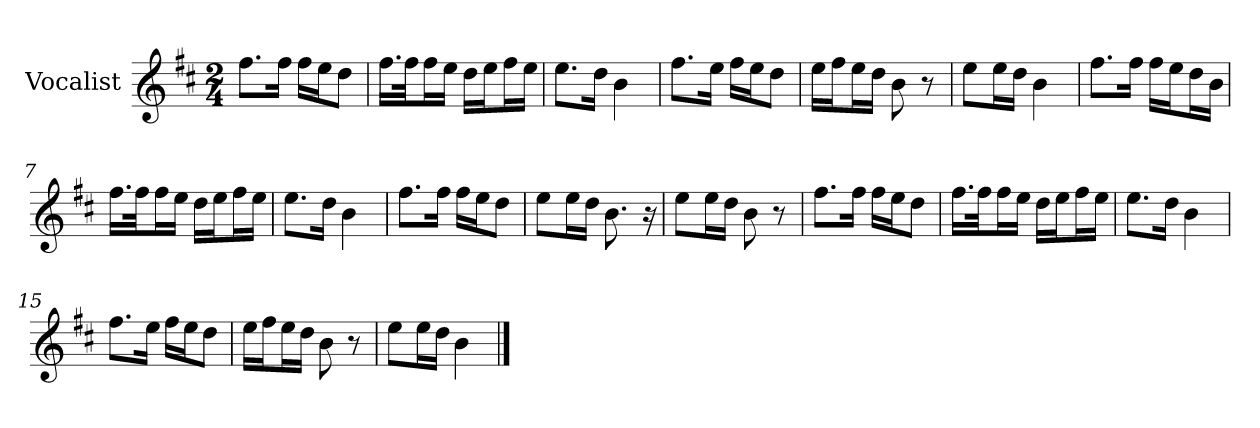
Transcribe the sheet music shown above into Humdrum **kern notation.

**kern
*part1
*staff1
*I"Vocalist
*k[f#c#]
*D:
*M2/4
=
8.ff#L
16ff#Jk
16ff#LL
16eeJ
8ddJ
=1
16.ff#LL
32ff#Jk
16ff#L
16eeJJ
16ddLL
16eeJ
16ff#L
16eeJJ
=2
8.eeL
16ddJk
4b
=3
8.ff#L
16eeJk
16ff#LL
16eeJ
8ddJ
=4
16eeLL
16ff#J
16eeL
16ddJJ
8b
8r
=5
8eeL
16eeL
16ddJJ
4b
=6
8.ff#L
16ff#Jk
16ff#LL
16eeJ
16ddL
16bJJ
=7
16.ff#LL
32ff#Jk
16ff#L
16eeJJ
16ddLL
16eeJ
16ff#L
16eeJJ
=8
8.eeL
16ddJk
4b
=9
8.ff#L
16ff#Jk
16ff#LL
16eeJ
8ddJ
=10
8eeL
16eeL
16ddJJ
8.b
16r
=11
8eeL
16eeL
16ddJJ
8b
8r
=12
8.ff#L
16ff#Jk
16ff#LL
16eeJ
8ddJ
=13
16.ff#LL
32ff#Jk
16ff#L
16eeJJ
16ddLL
16eeJ
16ff#L
16eeJJ
=14
8.eeL
16ddJk
4b
=15
8.ff#L
16eeJk
16ff#LL
16eeJ
8ddJ
=16
16eeLL
16ff#J
16eeL
16ddJJ
8b
8r
=17
8eeL
16eeL
16ddJJ
4b
==
*-
